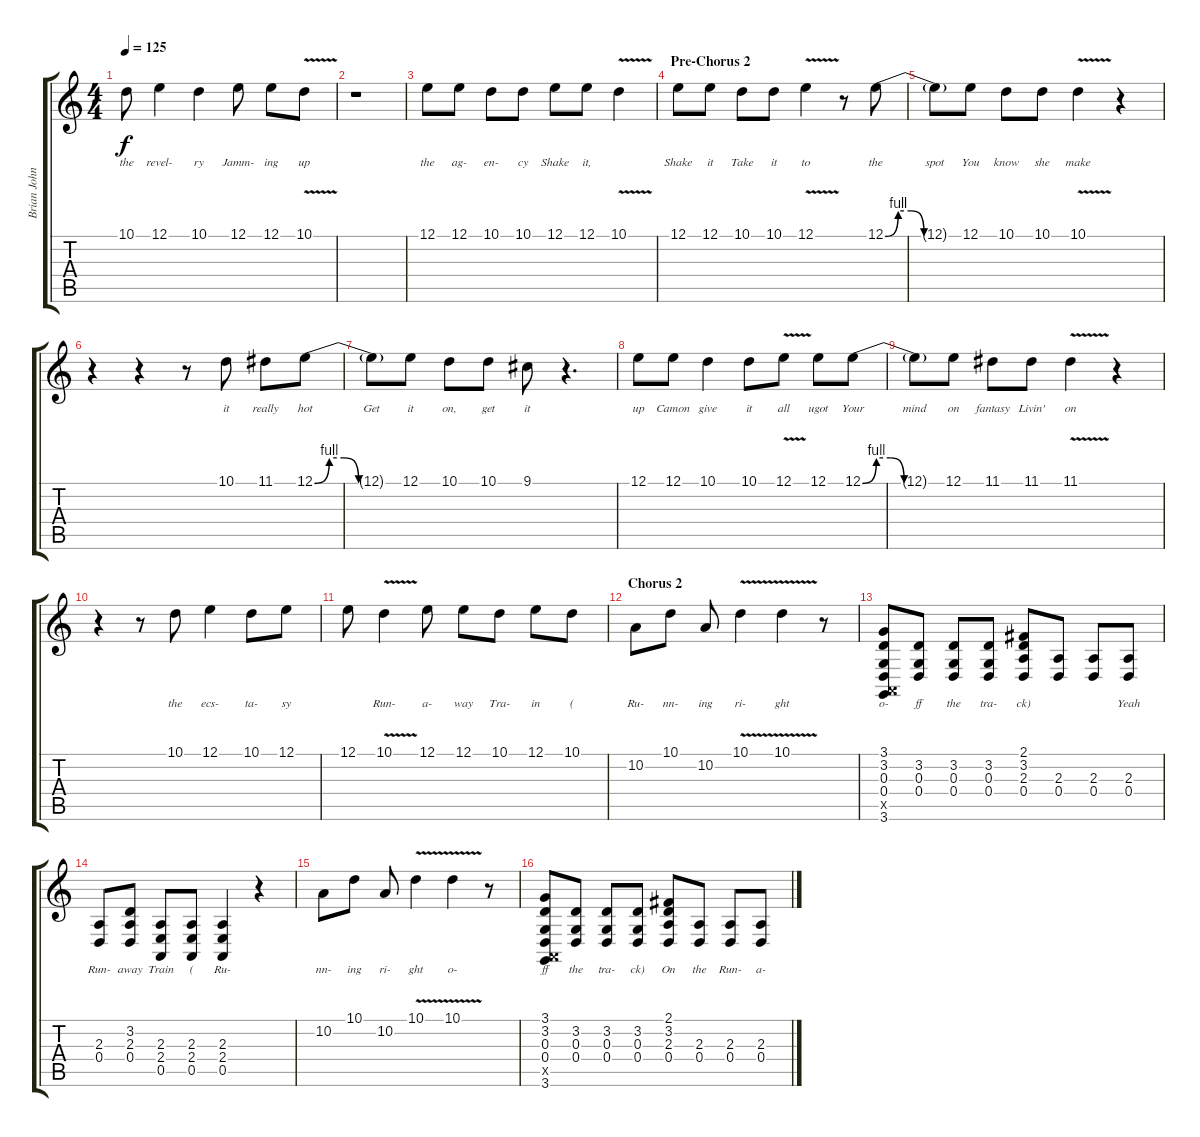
\track ("Brian Johnson" "Brian John") {instrument lead6voice}
\staff {score tabs}
\tuning (E4 B3 G3 D3 A2 E2) {hide}
\ts (4 4)
\tempo 125
\clef g2
\ks c
10.1.8{lyrics (0 "the") lyrics (1 "") lyrics (2 "") lyrics (3 "") lyrics (4 "") dy f} 12.1.4{lyrics (0 "revel-") lyrics (1 "") lyrics (2 "") lyrics (3 "") lyrics (4 "")} 10.1.4{lyrics (0 "ry") lyrics (1 "") lyrics (2 "") lyrics (3 "") lyrics (4 "")} 12.1.8{lyrics (0 "Jamm-") lyrics (1 "") lyrics (2 "") lyrics (3 "") lyrics (4 "")} 12.1.8{lyrics (0 "ing") lyrics (1 "") lyrics (2 "") lyrics (3 "") lyrics (4 "")} 10.1{v}.8{lyrics (0 "up") lyrics (1 "") lyrics (2 "") lyrics (3 "") lyrics (4 "")} |
r.1 |
12.1.8{lyrics (0 "the") lyrics (1 "") lyrics (2 "") lyrics (3 "") lyrics (4 "")} 12.1.8{lyrics (0 "ag-") lyrics (1 "") lyrics (2 "") lyrics (3 "") lyrics (4 "")} 10.1.8{lyrics (0 "en-") lyrics (1 "") lyrics (2 "") lyrics (3 "") lyrics (4 "")} 10.1.8{lyrics (0 "cy") lyrics (1 "") lyrics (2 "") lyrics (3 "") lyrics (4 "")} 12.1.8{lyrics (0 "Shake") lyrics (1 "") lyrics (2 "") lyrics (3 "") lyrics (4 "")} 12.1.8{lyrics (0 "it,") lyrics (1 "") lyrics (2 "") lyrics (3 "") lyrics (4 "")} 10.1{v}.4{lyrics (0 "") lyrics (1 "") lyrics (2 "") lyrics (3 "") lyrics (4 "")} |
\section ("" "Pre-Chorus 2")
12.1.8{lyrics (0 "Shake") lyrics (1 "") lyrics (2 "") lyrics (3 "") lyrics (4 "")} 12.1.8{lyrics (0 "it") lyrics (1 "") lyrics (2 "") lyrics (3 "") lyrics (4 "")} 10.1.8{lyrics (0 "Take") lyrics (1 "") lyrics (2 "") lyrics (3 "") lyrics (4 "")} 10.1.8{lyrics (0 "it") lyrics (1 "") lyrics (2 "") lyrics (3 "") lyrics (4 "")} 12.1{v}.4{lyrics (0 "to") lyrics (1 "") lyrics (2 "") lyrics (3 "") lyrics (4 "")} r.8 12.1{be (custom 0 0 10 4 20 4 30 0 60 0)}.8{lyrics (0 "the") lyrics (1 "") lyrics (2 "") lyrics (3 "") lyrics (4 "")} |
12.1{t}.8{lyrics (0 "spot") lyrics (1 "") lyrics (2 "") lyrics (3 "") lyrics (4 "")} 12.1.8{lyrics (0 "You") lyrics (1 "") lyrics (2 "") lyrics (3 "") lyrics (4 "")} 10.1.8{lyrics (0 "know") lyrics (1 "") lyrics (2 "") lyrics (3 "") lyrics (4 "")} 10.1.8{lyrics (0 "she") lyrics (1 "") lyrics (2 "") lyrics (3 "") lyrics (4 "")} 10.1{v}.4{lyrics (0 "make") lyrics (1 "") lyrics (2 "") lyrics (3 "") lyrics (4 "")} r.4 |
r.4 r.4 r.8 10.1.8{lyrics (0 "it") lyrics (1 "") lyrics (2 "") lyrics (3 "") lyrics (4 "")} 11.1.8{lyrics (0 "really") lyrics (1 "") lyrics (2 "") lyrics (3 "") lyrics (4 "")} 12.1{be (custom 0 0 10 4 20 4 30 0 60 0)}.8{lyrics (0 "hot") lyrics (1 "") lyrics (2 "") lyrics (3 "") lyrics (4 "")} |
12.1{t}.8{lyrics (0 "Get") lyrics (1 "") lyrics (2 "") lyrics (3 "") lyrics (4 "")} 12.1.8{lyrics (0 "it") lyrics (1 "") lyrics (2 "") lyrics (3 "") lyrics (4 "")} 10.1.8{lyrics (0 "on,") lyrics (1 "") lyrics (2 "") lyrics (3 "") lyrics (4 "")} 10.1.8{lyrics (0 "get") lyrics (1 "") lyrics (2 "") lyrics (3 "") lyrics (4 "")} 9.1.8{lyrics (0 "it") lyrics (1 "") lyrics (2 "") lyrics (3 "") lyrics (4 "")} r.4{d} |
12.1.8{lyrics (0 "up") lyrics (1 "") lyrics (2 "") lyrics (3 "") lyrics (4 "")} 12.1.8{lyrics (0 "Camon") lyrics (1 "") lyrics (2 "") lyrics (3 "") lyrics (4 "")} 10.1.4{lyrics (0 "give") lyrics (1 "") lyrics (2 "") lyrics (3 "") lyrics (4 "")} 10.1.8{lyrics (0 "it") lyrics (1 "") lyrics (2 "") lyrics (3 "") lyrics (4 "")} 12.1{v}.8{lyrics (0 "all") lyrics (1 "") lyrics (2 "") lyrics (3 "") lyrics (4 "")} 12.1.8{lyrics (0 "ugot") lyrics (1 "") lyrics (2 "") lyrics (3 "") lyrics (4 "")} 12.1{be (custom 0 0 10 4 20 4 30 0 60 0)}.8{lyrics (0 "Your") lyrics (1 "") lyrics (2 "") lyrics (3 "") lyrics (4 "")} |
12.1{t}.8{lyrics (0 "mind") lyrics (1 "") lyrics (2 "") lyrics (3 "") lyrics (4 "")} 12.1.8{lyrics (0 "on") lyrics (1 "") lyrics (2 "") lyrics (3 "") lyrics (4 "")} 11.1.8{lyrics (0 "fantasy") lyrics (1 "") lyrics (2 "") lyrics (3 "") lyrics (4 "")} 11.1.8{lyrics (0 "Livin'") lyrics (1 "") lyrics (2 "") lyrics (3 "") lyrics (4 "")} 11.1{v}.4{lyrics (0 "on") lyrics (1 "") lyrics (2 "") lyrics (3 "") lyrics (4 "")} r.4 |
r.4 r.8 10.1.8{lyrics (0 "the") lyrics (1 "") lyrics (2 "") lyrics (3 "") lyrics (4 "")} 12.1.4{lyrics (0 "ecs-") lyrics (1 "") lyrics (2 "") lyrics (3 "") lyrics (4 "")} 10.1.8{lyrics (0 "ta-") lyrics (1 "") lyrics (2 "") lyrics (3 "") lyrics (4 "")} 12.1.8{lyrics (0 "sy") lyrics (1 "") lyrics (2 "") lyrics (3 "") lyrics (4 "")} |
12.1.8{lyrics (0 "") lyrics (1 "") lyrics (2 "") lyrics (3 "") lyrics (4 "")} 10.1{v}.4{lyrics (0 "Run-") lyrics (1 "") lyrics (2 "") lyrics (3 "") lyrics (4 "")} 12.1.8{lyrics (0 "a-") lyrics (1 "") lyrics (2 "") lyrics (3 "") lyrics (4 "")} 12.1.8{lyrics (0 "way") lyrics (1 "") lyrics (2 "") lyrics (3 "") lyrics (4 "")} 10.1.8{lyrics (0 "Tra-") lyrics (1 "") lyrics (2 "") lyrics (3 "") lyrics (4 "")} 12.1.8{lyrics (0 "in") lyrics (1 "") lyrics (2 "") lyrics (3 "") lyrics (4 "")} 10.1.8{lyrics (0 "(") lyrics (1 "") lyrics (2 "") lyrics (3 "") lyrics (4 "")} |
\section ("" "Chorus 2")
10.2.8{lyrics (0 "Ru-") lyrics (1 "") lyrics (2 "") lyrics (3 "") lyrics (4 "")} 10.1.8{lyrics (0 "nn-") lyrics (1 "") lyrics (2 "") lyrics (3 "") lyrics (4 "")} 10.2.8{lyrics (0 "ing") lyrics (1 "") lyrics (2 "") lyrics (3 "") lyrics (4 "")} 10.1{v}.4{lyrics (0 "ri-") lyrics (1 "") lyrics (2 "") lyrics (3 "") lyrics (4 "")} 10.1{v}.4{lyrics (0 "ght") lyrics (1 "") lyrics (2 "") lyrics (3 "") lyrics (4 "")} r.8 |
(3.1 3.2 0.3 0.4 0.5{x} 3.6).8{lyrics (0 "o-") lyrics (1 "") lyrics (2 "") lyrics (3 "") lyrics (4 "")} (3.2 0.3 0.4).8{lyrics (0 "ff") lyrics (1 "") lyrics (2 "") lyrics (3 "") lyrics (4 "")} (3.2 0.3 0.4).8{lyrics (0 "the") lyrics (1 "") lyrics (2 "") lyrics (3 "") lyrics (4 "")} (3.2 0.3 0.4).8{lyrics (0 "tra-") lyrics (1 "") lyrics (2 "") lyrics (3 "") lyrics (4 "")} (2.1 3.2 2.3 0.4).8{lyrics (0 "ck)") lyrics (1 "") lyrics (2 "") lyrics (3 "") lyrics (4 "")} (2.3 0.4).8{lyrics (0 "") lyrics (1 "") lyrics (2 "") lyrics (3 "") lyrics (4 "")} (2.3 0.4).8{lyrics (0 "") lyrics (1 "") lyrics (2 "") lyrics (3 "") lyrics (4 "")} (2.3 0.4).8{lyrics (0 "Yeah") lyrics (1 "") lyrics (2 "") lyrics (3 "") lyrics (4 "")} |
(2.3 0.4).8{lyrics (0 "Run-") lyrics (1 "") lyrics (2 "") lyrics (3 "") lyrics (4 "")} (3.2 2.3 0.4).8{lyrics (0 "away") lyrics (1 "") lyrics (2 "") lyrics (3 "") lyrics (4 "")} (2.3 2.4 0.5).8{lyrics (0 "Train") lyrics (1 "") lyrics (2 "") lyrics (3 "") lyrics (4 "")} (2.3 2.4 0.5).8{lyrics (0 "(") lyrics (1 "") lyrics (2 "") lyrics (3 "") lyrics (4 "")} (2.3 2.4 0.5).4{lyrics (0 "Ru-") lyrics (1 "") lyrics (2 "") lyrics (3 "") lyrics (4 "")} r.4 |
10.2.8{lyrics (0 "nn-") lyrics (1 "") lyrics (2 "") lyrics (3 "") lyrics (4 "")} 10.1.8{lyrics (0 "ing") lyrics (1 "") lyrics (2 "") lyrics (3 "") lyrics (4 "")} 10.2.8{lyrics (0 "ri-") lyrics (1 "") lyrics (2 "") lyrics (3 "") lyrics (4 "")} 10.1{v}.4{lyrics (0 "ght") lyrics (1 "") lyrics (2 "") lyrics (3 "") lyrics (4 "")} 10.1{v}.4{lyrics (0 "o-") lyrics (1 "") lyrics (2 "") lyrics (3 "") lyrics (4 "")} r.8 |
(3.1 3.2 0.3 0.4 0.5{x} 3.6).8{lyrics (0 "ff") lyrics (1 "") lyrics (2 "") lyrics (3 "") lyrics (4 "")} (3.2 0.3 0.4).8{lyrics (0 "the") lyrics (1 "") lyrics (2 "") lyrics (3 "") lyrics (4 "")} (3.2 0.3 0.4).8{lyrics (0 "tra-") lyrics (1 "") lyrics (2 "") lyrics (3 "") lyrics (4 "")} (3.2 0.3 0.4).8{lyrics (0 "ck)") lyrics (1 "") lyrics (2 "") lyrics (3 "") lyrics (4 "")} (2.1 3.2 2.3 0.4).8{lyrics (0 "On") lyrics (1 "") lyrics (2 "") lyrics (3 "") lyrics (4 "")} (2.3 0.4).8{lyrics (0 "the") lyrics (1 "") lyrics (2 "") lyrics (3 "") lyrics (4 "")} (2.3 0.4).8{lyrics (0 "Run-") lyrics (1 "") lyrics (2 "") lyrics (3 "") lyrics (4 "")} (2.3 0.4).8{lyrics (0 "a-") lyrics (1 "") lyrics (2 "") lyrics (3 "") lyrics (4 "")}
